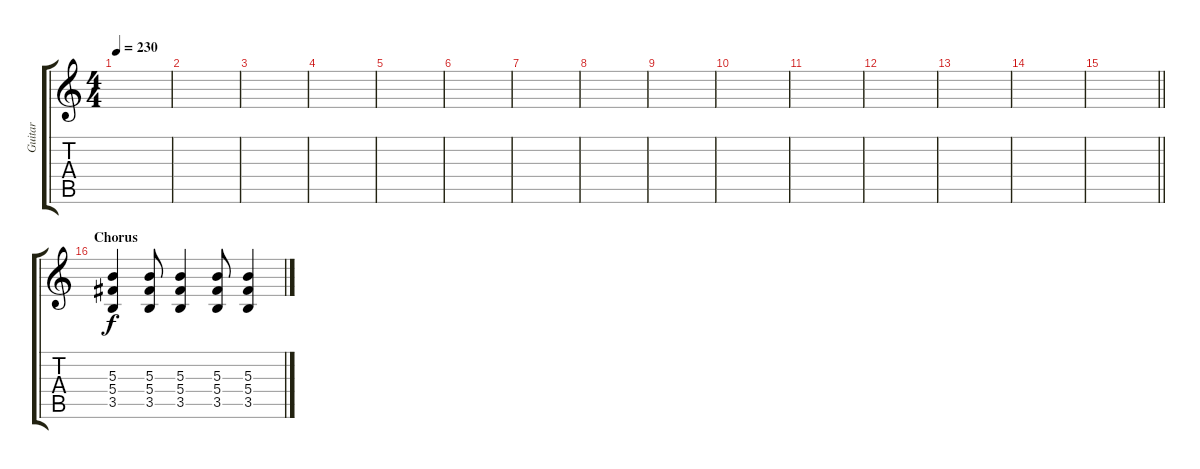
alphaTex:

\track ("Guitar" "Guitar") {instrument distortionguitar}
\staff {score tabs}
\tuning (Eb4 Bb3 Gb3 Db3 Ab2 Eb2) {hide}
\ts (4 4)
\tempo 230
\clef g2
\ks c
|
|
|
|
|
|
|
|
|
|
|
|
|
|
\barLineRight lightlight
|
\section ("" "Chorus")
(5.3 5.4 3.5).4 (5.3 5.4 3.5).8 (5.3 5.4 3.5).4 (5.3 5.4 3.5).8 (5.3 5.4 3.5).4
